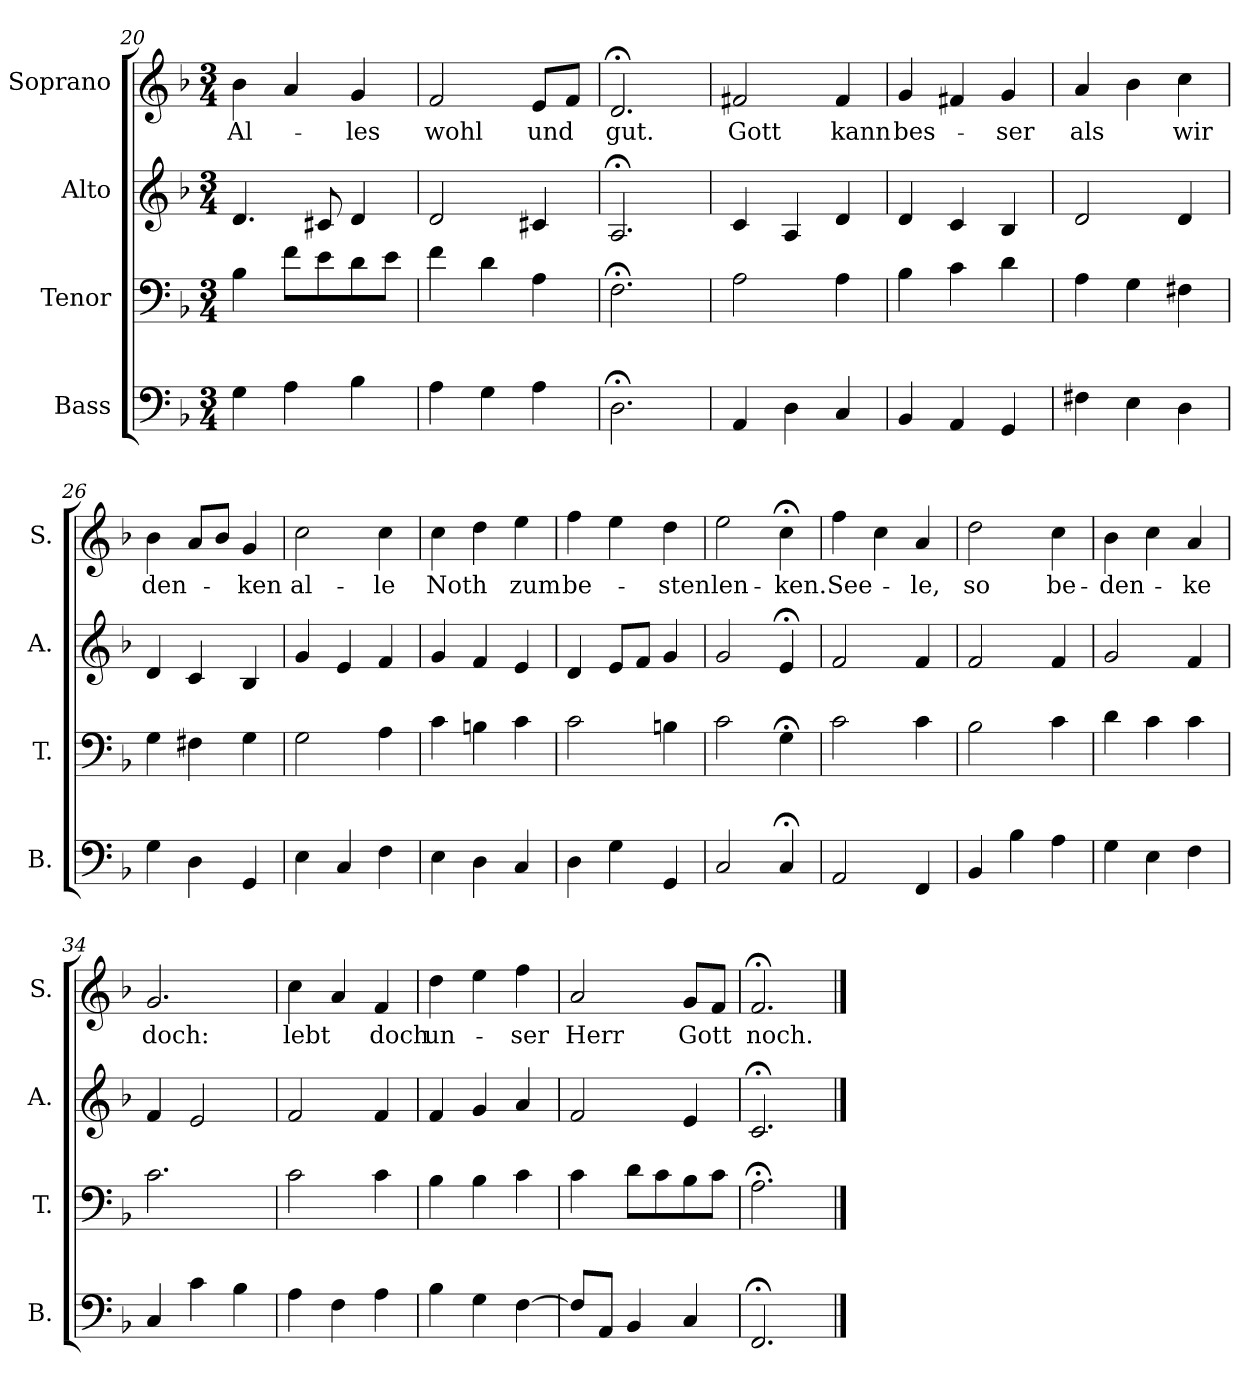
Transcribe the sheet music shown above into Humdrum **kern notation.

**kern	**kern	**kern	**kern	**text
*part4	*part3	*part2	*part1	*part1
*staff4	*staff3	*staff2	*staff1	*staff1
*I"Bass	*I"Tenor	*I"Alto	*I"Soprano	*
*I'B.	*I'T.	*I'A.	*I'S.	*
!!LO:PB:g=z
*clefF4	*clefF4	*clefG2	*clefG2	*
*k[b-]	*k[b-]	*k[b-]	*k[b-]	*
*F:	*F:	*F:	*F:	*
*M3/4	*M3/4	*M3/4	*M3/4	*
=20	=20	=20	=20	=20
!	!	!	!	!LO:LY:b
4G\	4B-\	4.d/	4b-\	Al-
4A\	8f\L	.	4a/	.
.	8e\	8c#X/	.	.
!	!	!	!	!LO:LY:b
4B-\	8d\	4d/	4g/	-les
.	8e\J	.	.	.
=21	=21	=21	=21	=21
!	!	!	!	!LO:LY:b
4A\	4f\	2d/	2f/	wohl
4G\	4d\	.	.	.
!	!	!	!	!LO:LY:b
4A\	4A\	4c#X/	8e/L	und
.	.	.	8f/J	.
=22	=22	=22	=22	=22
!	!	!	!	!LO:LY:b
2.D;<\	2.F;<\	2.A;</	2.d;</	gut.
=23	=23	=23	=23	=23
!	!	!	!	!LO:LY:b
4AA/	2A\	4c/	2f#X/	Gott
4D\	.	4A/	.	.
!	!	!	!	!LO:LY:b
4C/	4A\	4d/	4f#/	kann
=24	=24	=24	=24	=24
!	!	!	!	!LO:LY:b
4BB-/	4B-\	4d/	4g/	bes-
4AA/	4c\	4c/	4f#X/	.
!	!	!	!	!LO:LY:b
4GG/	4d\	4B-/	4g/	-ser
=25	=25	=25	=25	=25
!	!	!	!	!LO:LY:b
4F#X\	4A\	2d/	4a/	als
4E\	4G\	.	4b-\	.
!	!	!	!	!LO:LY:b
4D\	4F#X\	4d/	4cc\	wir
=26	=26	=26	=26	=26
!	!	!	!	!LO:LY:b
4G\	4G\	4d/	4b-\	den-
4D\	4F#X\	4c/	8a/L	.
.	.	.	8b-/J	.
!	!	!	!	!LO:LY:b
4GG/	4G\	4B-/	4g/	-ken
=27	=27	=27	=27	=27
!	!	!	!	!LO:LY:b
4E\	2G\	4g/	2cc\	al-
4C/	.	4e/	.	.
!	!	!	!	!LO:LY:b
4F\	4A\	4f/	4cc\	-le
=28	=28	=28	=28	=28
!	!	!	!	!LO:LY:b
4E\	4c\	4g/	4cc\	Noth
4D\	4Bn\	4f/	4dd\	.
!	!	!	!	!LO:LY:b
4C/	4c\	4e/	4ee\	zum
!!LO:LB:g=z
=29	=29	=29	=29	=29
!	!	!	!	!LO:LY:b
4D\	2c\	4d/	4ff\	be-
4G\	.	8e/L	4ee\	.
.	.	8f/J	.	.
!	!	!	!	!LO:LY:b
4GG/	4Bn\	4g/	4dd\	-sten
=30	=30	=30	=30	=30
!	!	!	!	!LO:LY:b
2C/	2c\	2g/	2ee\	len-
!	!	!	!	!LO:LY:b
4C;</	4G;<\	4e;</	4cc;<\	-ken.
=31	=31	=31	=31	=31
!	!	!	!	!LO:LY:b
2AA/	2c\	2f/	4ff\	See-
.	.	.	4cc\	.
!	!	!	!	!LO:LY:b
4FF/	4c\	4f/	4a/	-le,
=32	=32	=32	=32	=32
!	!	!	!	!LO:LY:b
4BB-/	2B-\	2f/	2dd\	so
4B-\	.	.	.	.
!	!	!	!	!LO:LY:b
4A\	4c\	4f/	4cc\	be-
=33	=33	=33	=33	=33
!	!	!	!	!LO:LY:b
4G\	4d\	2g/	4b-\	-den-
4E\	4c\	.	4cc\	.
!	!	!	!	!LO:LY:b
4F\	4c\	4f/	4a/	-ke
=34	=34	=34	=34	=34
!	!	!	!	!LO:LY:b
4C/	2.c\	4f/	2.g/	doch:
4c\	.	2e/	.	.
4B-\	.	.	.	.
=35	=35	=35	=35	=35
!	!	!	!	!LO:LY:b
4A\	2c\	2f/	4cc\	lebt
4F\	.	.	4a/	.
!	!	!	!	!LO:LY:b
4A\	4c\	4f/	4f/	doch
=36	=36	=36	=36	=36
!	!	!	!	!LO:LY:b
4B-\	4B-\	4f/	4dd\	un-
4G\	4B-\	4g/	4ee\	.
!	!	!	!	!LO:LY:b
[4F\	4c\	4a/	4ff\	-ser
=37	=37	=37	=37	=37
!	!	!	!	!LO:LY:b
8F/L]	4c\	2f/	2a/	Herr
8AA/J	.	.	.	.
4BB-/	8d\L	.	.	.
.	8c\	.	.	.
!	!	!	!	!LO:LY:b
4C/	8B-\	4e/	8g/L	Gott
.	8c\J	.	8f/J	.
=38	=38	=38	=38	=38
!	!	!	!	!LO:LY:b
2.FF;</	2.A;<\	2.c;</	2.f;</	noch.
==	==	==	==	==
*-	*-	*-	*-	*-
